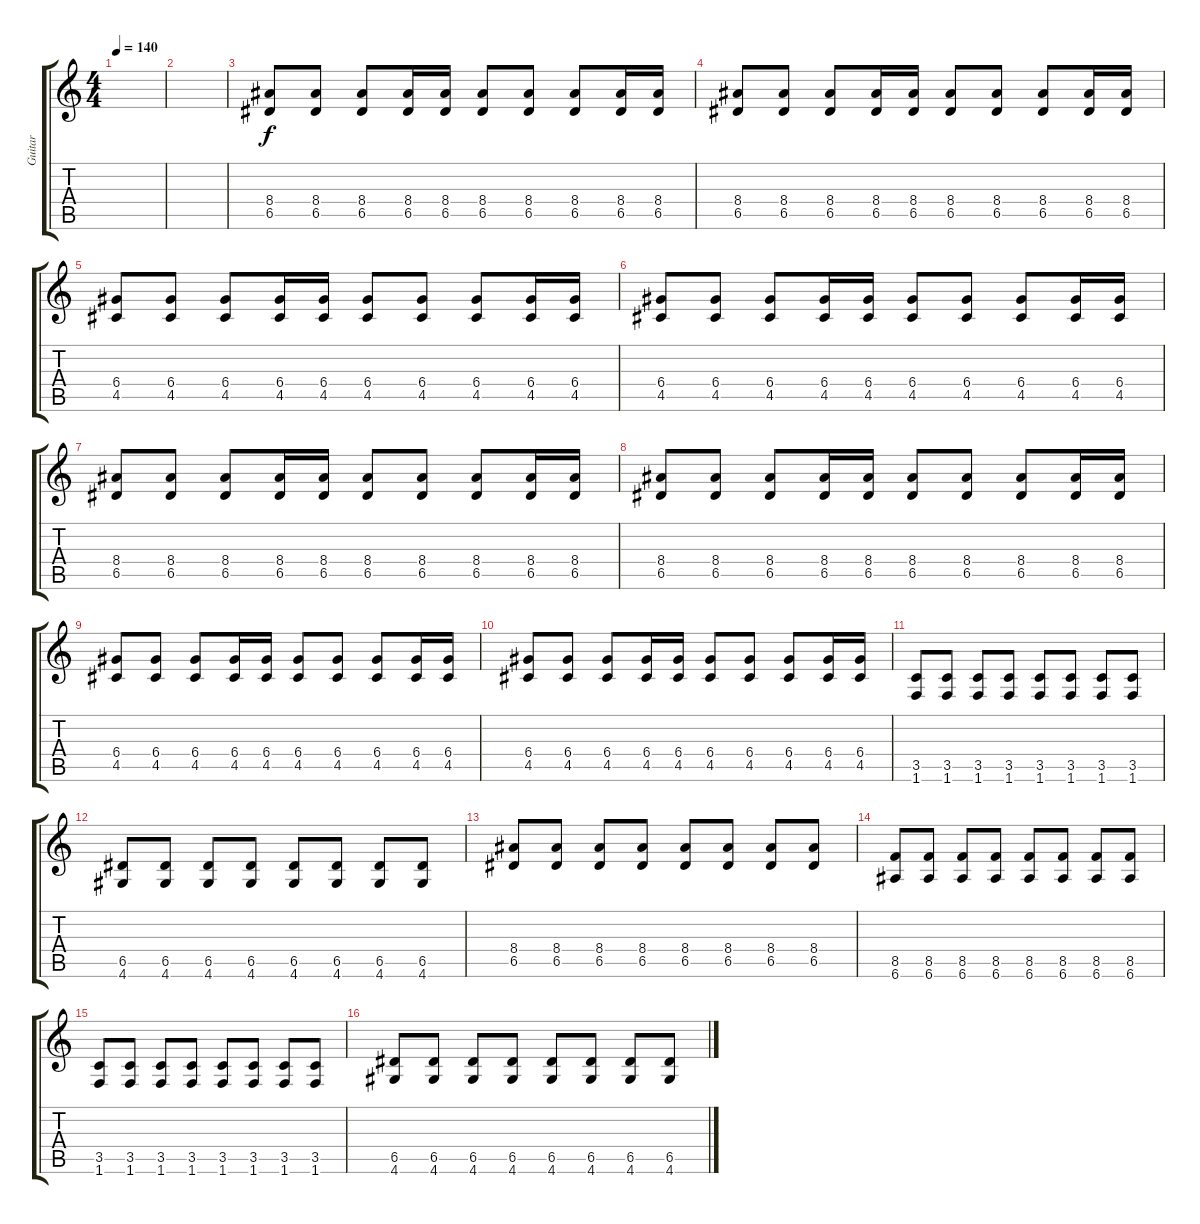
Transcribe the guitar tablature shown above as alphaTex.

\track ("Guitar" "Guitar") {instrument distortionguitar}
\staff {score tabs}
\tuning (E4 B3 G3 D3 A2 E2) {hide}
\ts (4 4)
\tempo 140
\clef g2
\ks c
|
|
(8.4 6.5).8 (8.4 6.5).8 (8.4 6.5).8 (8.4 6.5).16 (8.4 6.5).16 (8.4 6.5).8 (8.4 6.5).8 (8.4 6.5).8 (8.4 6.5).16 (8.4 6.5).16 |
(8.4 6.5).8 (8.4 6.5).8 (8.4 6.5).8 (8.4 6.5).16 (8.4 6.5).16 (8.4 6.5).8 (8.4 6.5).8 (8.4 6.5).8 (8.4 6.5).16 (8.4 6.5).16 |
(6.4 4.5).8 (6.4 4.5).8 (6.4 4.5).8 (6.4 4.5).16 (6.4 4.5).16 (6.4 4.5).8 (6.4 4.5).8 (6.4 4.5).8 (6.4 4.5).16 (6.4 4.5).16 |
(6.4 4.5).8 (6.4 4.5).8 (6.4 4.5).8 (6.4 4.5).16 (6.4 4.5).16 (6.4 4.5).8 (6.4 4.5).8 (6.4 4.5).8 (6.4 4.5).16 (6.4 4.5).16 |
(8.4 6.5).8 (8.4 6.5).8 (8.4 6.5).8 (8.4 6.5).16 (8.4 6.5).16 (8.4 6.5).8 (8.4 6.5).8 (8.4 6.5).8 (8.4 6.5).16 (8.4 6.5).16 |
(8.4 6.5).8 (8.4 6.5).8 (8.4 6.5).8 (8.4 6.5).16 (8.4 6.5).16 (8.4 6.5).8 (8.4 6.5).8 (8.4 6.5).8 (8.4 6.5).16 (8.4 6.5).16 |
(6.4 4.5).8 (6.4 4.5).8 (6.4 4.5).8 (6.4 4.5).16 (6.4 4.5).16 (6.4 4.5).8 (6.4 4.5).8 (6.4 4.5).8 (6.4 4.5).16 (6.4 4.5).16 |
(6.4 4.5).8 (6.4 4.5).8 (6.4 4.5).8 (6.4 4.5).16 (6.4 4.5).16 (6.4 4.5).8 (6.4 4.5).8 (6.4 4.5).8 (6.4 4.5).16 (6.4 4.5).16 |
(3.5 1.6).8 (3.5 1.6).8 (3.5 1.6).8 (3.5 1.6).8 (3.5 1.6).8 (3.5 1.6).8 (3.5 1.6).8 (3.5 1.6).8 |
(6.5 4.6).8 (6.5 4.6).8 (6.5 4.6).8 (6.5 4.6).8 (6.5 4.6).8 (6.5 4.6).8 (6.5 4.6).8 (6.5 4.6).8 |
(8.4 6.5).8 (8.4 6.5).8 (8.4 6.5).8 (8.4 6.5).8 (8.4 6.5).8 (8.4 6.5).8 (8.4 6.5).8 (8.4 6.5).8 |
(8.5 6.6).8 (8.5 6.6).8 (8.5 6.6).8 (8.5 6.6).8 (8.5 6.6).8 (8.5 6.6).8 (8.5 6.6).8 (8.5 6.6).8 |
(3.5 1.6).8 (3.5 1.6).8 (3.5 1.6).8 (3.5 1.6).8 (3.5 1.6).8 (3.5 1.6).8 (3.5 1.6).8 (3.5 1.6).8 |
(6.5 4.6).8 (6.5 4.6).8 (6.5 4.6).8 (6.5 4.6).8 (6.5 4.6).8 (6.5 4.6).8 (6.5 4.6).8 (6.5 4.6).8
